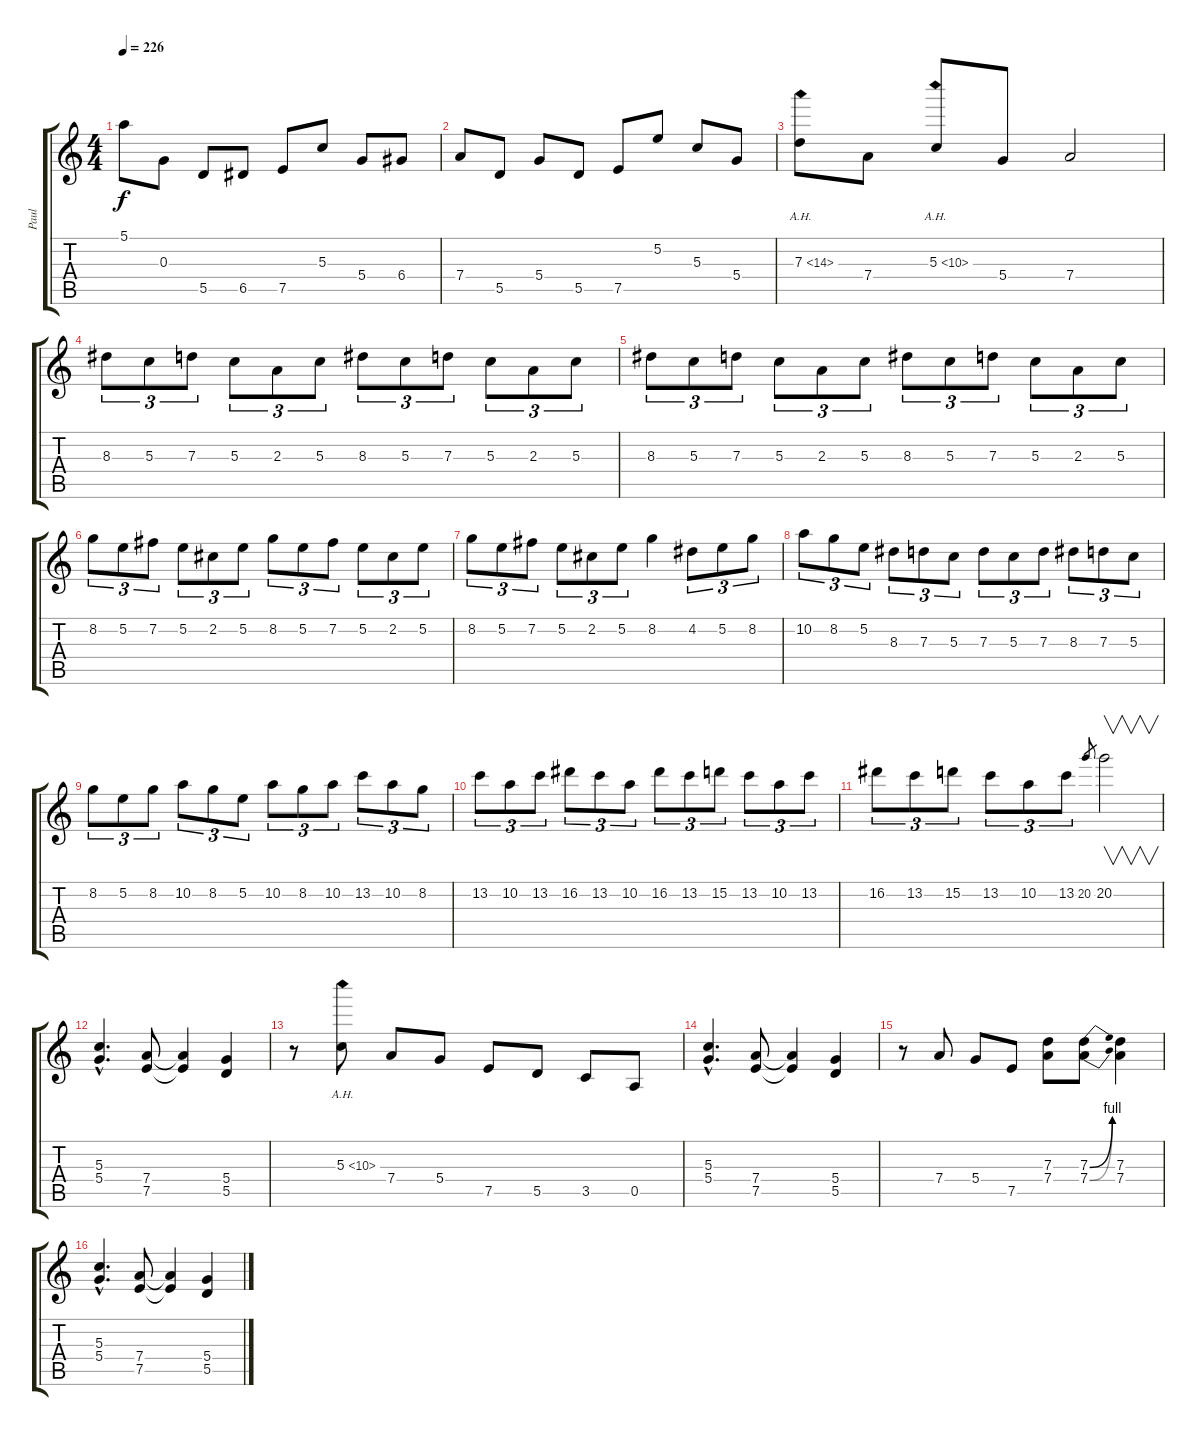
\track ("Paul" "Paul") {instrument overdrivenguitar}
\staff {score tabs}
\tuning (E4 B3 G3 D3 A2 E2) {hide}
\ts (4 4)
\tempo 226
\clef g2
\ks c
5.1.8{dy f} 0.3.8 5.5.8 6.5.8 7.5.8 5.3.8 5.4.8 6.4.8 |
7.4.8 5.5.8 5.4.8 5.5.8 7.5.8 5.2.8 5.3.8 5.4.8 |
7.3{ah 7}.8 7.4.8 5.3{ah 5}.8 5.4.8 7.4.2 |
8.3.8{tu (3 2)} 5.3.8{tu (3 2)} 7.3.8{tu (3 2)} 5.3.8{tu (3 2)} 2.3.8{tu (3 2)} 5.3.8{tu (3 2)} 8.3.8{tu (3 2)} 5.3.8{tu (3 2)} 7.3.8{tu (3 2)} 5.3.8{tu (3 2)} 2.3.8{tu (3 2)} 5.3.8{tu (3 2)} |
8.3.8{tu (3 2)} 5.3.8{tu (3 2)} 7.3.8{tu (3 2)} 5.3.8{tu (3 2)} 2.3.8{tu (3 2)} 5.3.8{tu (3 2)} 8.3.8{tu (3 2)} 5.3.8{tu (3 2)} 7.3.8{tu (3 2)} 5.3.8{tu (3 2)} 2.3.8{tu (3 2)} 5.3.8{tu (3 2)} |
8.2.8{tu (3 2)} 5.2.8{tu (3 2)} 7.2.8{tu (3 2)} 5.2.8{tu (3 2)} 2.2.8{tu (3 2)} 5.2.8{tu (3 2)} 8.2.8{tu (3 2)} 5.2.8{tu (3 2)} 7.2.8{tu (3 2)} 5.2.8{tu (3 2)} 2.2.8{tu (3 2)} 5.2.8{tu (3 2)} |
8.2.8{tu (3 2)} 5.2.8{tu (3 2)} 7.2.8{tu (3 2)} 5.2.8{tu (3 2)} 2.2.8{tu (3 2)} 5.2.8{tu (3 2)} 8.2.4 4.2.8{tu (3 2)} 5.2.8{tu (3 2)} 8.2.8{tu (3 2)} |
10.2.8{tu (3 2)} 8.2.8{tu (3 2)} 5.2.8{tu (3 2)} 8.3.8{tu (3 2)} 7.3.8{tu (3 2)} 5.3.8{tu (3 2)} 7.3.8{tu (3 2)} 5.3.8{tu (3 2)} 7.3.8{tu (3 2)} 8.3.8{tu (3 2)} 7.3.8{tu (3 2)} 5.3.8{tu (3 2)} |
8.2.8{tu (3 2)} 5.2.8{tu (3 2)} 8.2.8{tu (3 2)} 10.2.8{tu (3 2)} 8.2.8{tu (3 2)} 5.2.8{tu (3 2)} 10.2.8{tu (3 2)} 8.2.8{tu (3 2)} 10.2.8{tu (3 2)} 13.2.8{tu (3 2)} 10.2.8{tu (3 2)} 8.2.8{tu (3 2)} |
13.2.8{tu (3 2)} 10.2.8{tu (3 2)} 13.2.8{tu (3 2)} 16.2.8{tu (3 2)} 13.2.8{tu (3 2)} 10.2.8{tu (3 2)} 16.2.8{tu (3 2)} 13.2.8{tu (3 2)} 15.2.8{tu (3 2)} 13.2.8{tu (3 2)} 10.2.8{tu (3 2)} 13.2.8{tu (3 2)} |
16.2.8{tu (3 2)} 13.2.8{tu (3 2)} 15.2.8{tu (3 2)} 13.2.8{tu (3 2)} 10.2.8{tu (3 2)} 13.2.8{tu (3 2)} 20.2.8{gr} 20.2.2{v} |
(5.3{hac} 5.4{hac}).4{d} (7.4 7.5).8 (7.4{t} 7.5{t}).4 (5.4 5.5).4 |
r.8 5.3{ah 5}.8 7.4.8 5.4.8 7.5.8 5.5.8 3.5.8 0.5.8 |
(5.3{hac} 5.4{hac}).4{d} (7.4 7.5).8 (7.4{t} 7.5{t}).4 (5.4 5.5).4 |
r.8 7.4.8 5.4.8 7.5.8 (7.3 7.4).8 (7.3{be (bend 0 0 60 4)} 7.4{be (bend 0 0 60 4)}).8 (7.3 7.4).4 |
(5.3{hac} 5.4{hac}).4{d} (7.4 7.5).8 (7.4{t} 7.5{t}).4 (5.4 5.5).4
